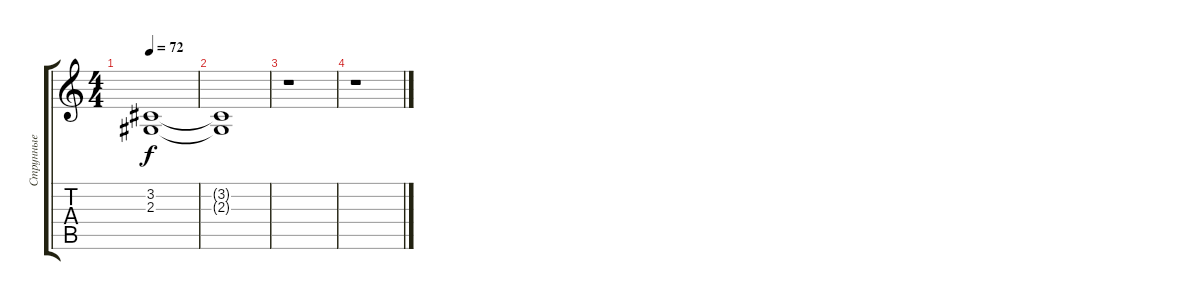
\track ("Струнные" "Струнные") {instrument synthstrings1}
\staff {score tabs}
\tuning (Eb4 Bb3 Gb3 Db3 Ab2 Eb2) {hide}
\ts (4 4)
\tempo 72
\clef g2
\ks c
(3.2 2.3).1{dy f volume 0} |
(3.2{t} 2.3{t}).1 |
r.1 |
r.1
